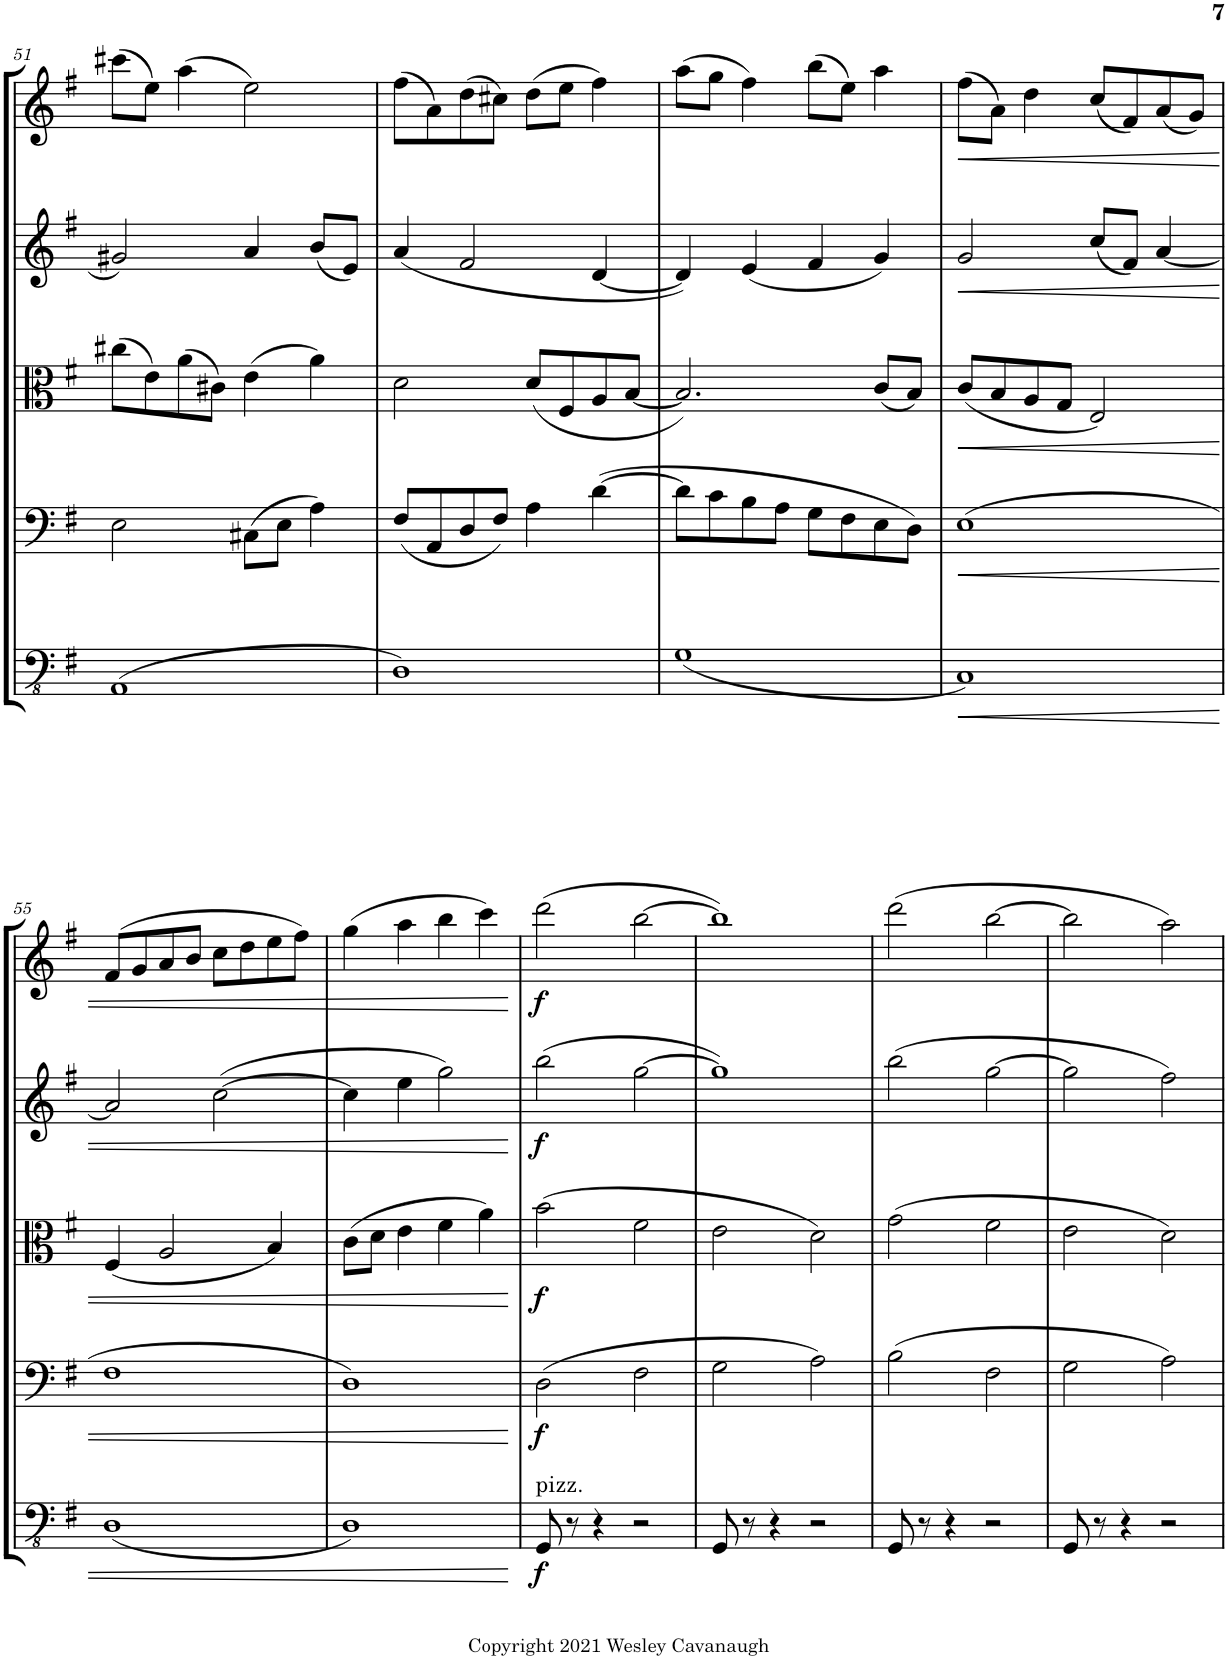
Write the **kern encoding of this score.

**kern	**dynam	**kern	**dynam	**kern	**dynam	**kern	**dynam	**kern	**dynam
*part5	*part5	*part4	*part4	*part3	*part3	*part2	*part2	*part1	*part1
*staff5	*staff5	*staff4	*staff4	*staff3	*staff3	*staff2	*staff2	*staff1	*staff1
*I"Contrbass	*	*I"Cello	*	*I"Viola	*	*I"Violin II	*	*I"Violin I	*
*I'Cb	*	*	*	*I'Vla	*	*I'Vln	*	*I'Vln	*
!!LO:PB:g=z
*clefFv4	*	*clefF4	*	*clefC3	*	*clefG2	*	*clefG2	*
*ITrd7c12	*	*	*	*	*	*	*	*	*
*k[f#]	*	*k[f#]	*	*k[f#]	*	*k[f#]	*	*k[f#]	*
*M4/4	*	*M4/4	*	*M4/4	*	*M4/4	*	*M4/4	*
=51	=51	=51	=51	=51	=51	=51	=51	=51	=51
(1AAA	.	2E\	.	(8cc#X\L	.	2g#X/	.	(8ccc#X\L	.
.	.	.	.	8e\)	.	.	.	8ee\J)	.
.	.	.	.	(8a\	.	.	.	(4aa\	.
.	.	.	.	8c#X\J)	.	.	.	.	.
.	.	(8C#X\L	.	(4e\	.	4a/	.	2ee\)	.
.	.	8E\J	.	.	.	.	.	.	.
.	.	4A\)	.	4a\)	.	(8b/L	.	.	.
.	.	.	.	.	.	8e/J)	.	.	.
=52	=52	=52	=52	=52	=52	=52	=52	=52	=52
1DD)	.	(8F#/L	.	2d\	.	(4a/	.	(8ff#\L	.
.	.	8AA/	.	.	.	.	.	8a\)	.
.	.	8D/	.	.	.	2f#/	.	(8dd\	.
.	.	8F#/J)	.	.	.	.	.	8cc#X\J)	.
.	.	4A\	.	(8d/L	.	.	.	(8dd\L	.
.	.	.	.	8F#/	.	.	.	8ee\J	.
.	.	([4d\	.	8A/	.	[4d/	.	4ff#\)	.
.	.	.	.	[8B/J	.	.	.	.	.
=53	=53	=53	=53	=53	=53	=53	=53	=53	=53
(<1GG	.	8d\L]	.	2.B/])	.	4d/])	.	(8aa\L	.
.	.	8c\	.	.	.	.	.	8gg\J	.
.	.	8B\	.	.	.	(4e/	.	4ff#\)	.
.	.	8A\J	.	.	.	.	.	.	.
.	.	8G\L	.	.	.	4f#/	.	(8bb\L	.
.	.	8F#\	.	.	.	.	.	8ee\J)	.
.	.	8E\	.	(8c/L	.	4g/)	.	4aa\	.
.	.	8D\J)	.	8B/J)	.	.	.	.	.
=54	=54	=54	=54	=54	=54	=54	=54	=54	=54
!	!LO:HP:b	!	!LO:HP:b	!	!LO:HP:b	!	!LO:HP:b	!	!LO:HP:b
1CC)	<	(1E	<	(8c/L	<	2g/	<	(8ff#\L	<
.	.	.	.	8B/	.	.	.	8a\J)	.
.	.	.	.	8A/	.	.	.	4dd\	.
.	.	.	.	8G/J	.	.	.	.	.
.	.	.	.	2E/)	.	(8cc/L	.	(8cc/L	.
.	.	.	.	.	.	8f#/J)	.	8f#/)	.
.	.	.	.	.	.	[4a/	.	(8a/	.
.	.	.	.	.	.	.	.	8g/J)	.
!!LO:LB:g=z
=55	=55	=55	=55	=55	=55	=55	=55	=55	=55
(<1DD	.	1F#	.	(4F#/	.	2a/]	.	(8f#/L	.
.	.	.	.	.	.	.	.	8g/	.
.	.	.	.	2A/	.	.	.	8a/	.
.	.	.	.	.	.	.	.	8b/J	.
.	.	.	.	.	.	([2cc\	.	8cc\L	.
.	.	.	.	.	.	.	.	8dd\	.
.	.	.	.	4B/)	.	.	.	8ee\	.
.	.	.	.	.	.	.	.	8ff#\J)	.
=56	=56	=56	=56	=56	=56	=56	=56	=56	=56
1DD)	.	1D)	.	(8c\L	.	4cc\]	.	(4gg\	.
.	.	.	.	8d\J	.	.	.	.	.
.	.	.	.	4e\	.	4ee\	.	4aa\	.
.	.	.	.	4f#\	.	2gg\)	.	4bb\	.
.	.	.	.	4a\)	.	.	.	4ccc\)	.
.	[	.	[	.	[	.	[	.	[
=57	=57	=57	=57	=57	=57	=57	=57	=57	=57
!LO:TX:a:t=pizz.	!	!	!	!	!	!	!	!	!
!	!LO:DY:b	!	!LO:DY:b	!	!LO:DY:b	!	!LO:DY:b	!	!LO:DY:b
8GGG/	f	(2D\	f	(2b\	f	(2bb\	f	(2ddd\	f
8r	.	.	.	.	.	.	.	.	.
4r	.	.	.	.	.	.	.	.	.
2r	.	2F#\	.	2f#\	.	[2gg\	.	[2bb\	.
=58	=58	=58	=58	=58	=58	=58	=58	=58	=58
8GGG/	.	2G\	.	2e\	.	1gg])	.	1bb])	.
8r	.	.	.	.	.	.	.	.	.
4r	.	.	.	.	.	.	.	.	.
2r	.	2A\)	.	2d\)	.	.	.	.	.
=59	=59	=59	=59	=59	=59	=59	=59	=59	=59
8GGG/	.	(2B\	.	(2g\	.	(2bb\	.	(2ddd\	.
8r	.	.	.	.	.	.	.	.	.
4r	.	.	.	.	.	.	.	.	.
2r	.	2F#\	.	2f#\	.	[2gg\	.	[2bb\	.
=60	=60	=60	=60	=60	=60	=60	=60	=60	=60
8GGG/	.	2G\	.	2e\	.	2gg\]	.	2bb\]	.
8r	.	.	.	.	.	.	.	.	.
4r	.	.	.	.	.	.	.	.	.
2r	.	2A\)	.	2d\)	.	2ff#\)	.	2aa\)	.
=	=	=	=	=	=	=	=	=	=
*-	*-	*-	*-	*-	*-	*-	*-	*-	*-
